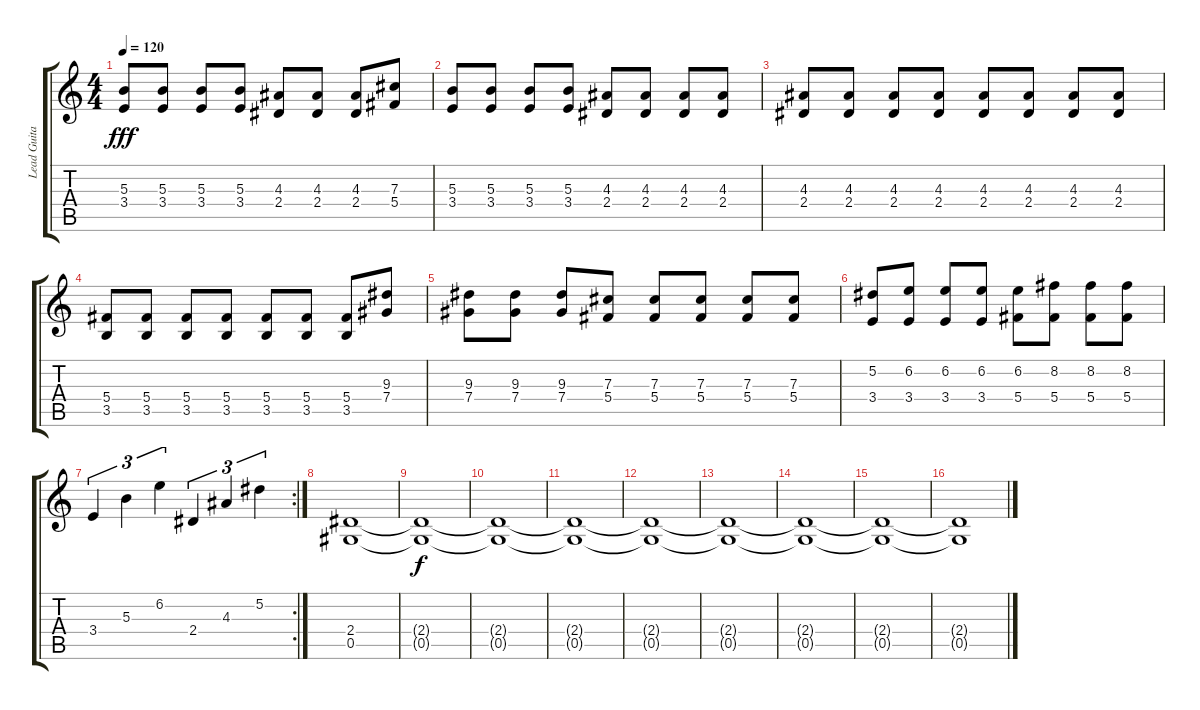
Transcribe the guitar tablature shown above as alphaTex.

\track ("Lead Guitar" "Lead Guita") {instrument distortionguitar}
\staff {score tabs}
\tuning (Eb4 Bb3 Gb3 Db3 Ab2 Db2) {hide}
\ts (4 4)
\tempo 120
\clef g2
\ks c
(5.3 3.4).8{dy fff} (5.3 3.4).8 (5.3 3.4).8 (5.3 3.4).8 (4.3 2.4).8 (4.3 2.4).8 (4.3 2.4).8 (7.3 5.4).8 |
(5.3 3.4).8 (5.3 3.4).8 (5.3 3.4).8 (5.3 3.4).8 (4.3 2.4).8 (4.3 2.4).8 (4.3 2.4).8 (4.3 2.4).8 |
(4.3 2.4).8 (4.3 2.4).8 (4.3 2.4).8 (4.3 2.4).8 (4.3 2.4).8 (4.3 2.4).8 (4.3 2.4).8 (4.3 2.4).8 |
(5.4 3.5).8 (5.4 3.5).8 (5.4 3.5).8 (5.4 3.5).8 (5.4 3.5).8 (5.4 3.5).8 (5.4 3.5).8 (9.3 7.4).8 |
(9.3 7.4).8 (9.3 7.4).8 (9.3 7.4).8 (7.3 5.4).8 (7.3 5.4).8 (7.3 5.4).8 (7.3 5.4).8 (7.3 5.4).8 |
(5.2 3.4).8 (6.2 3.4).8 (6.2 3.4).8 (6.2 3.4).8 (6.2 5.4).8 (8.2 5.4).8 (8.2 5.4).8 (8.2 5.4).8 |
\rc 2
3.4.4{tu (3 2) instrument electricguitarclean} 5.3.4{tu (3 2)} 6.2.4{tu (3 2)} 2.4.4{tu (3 2)} 4.3.4{tu (3 2)} 5.2.4{tu (3 2)} |
(2.4 0.5).1{volume 8} |
(2.4{t} 0.5{t}).1{dy f} |
(2.4{t} 0.5{t}).1 |
(2.4{t} 0.5{t}).1 |
(2.4{t} 0.5{t}).1{volume 0} |
(2.4{t} 0.5{t}).1 |
(2.4{t} 0.5{t}).1 |
(2.4{t} 0.5{t}).1 |
(2.4{t} 0.5{t}).1
